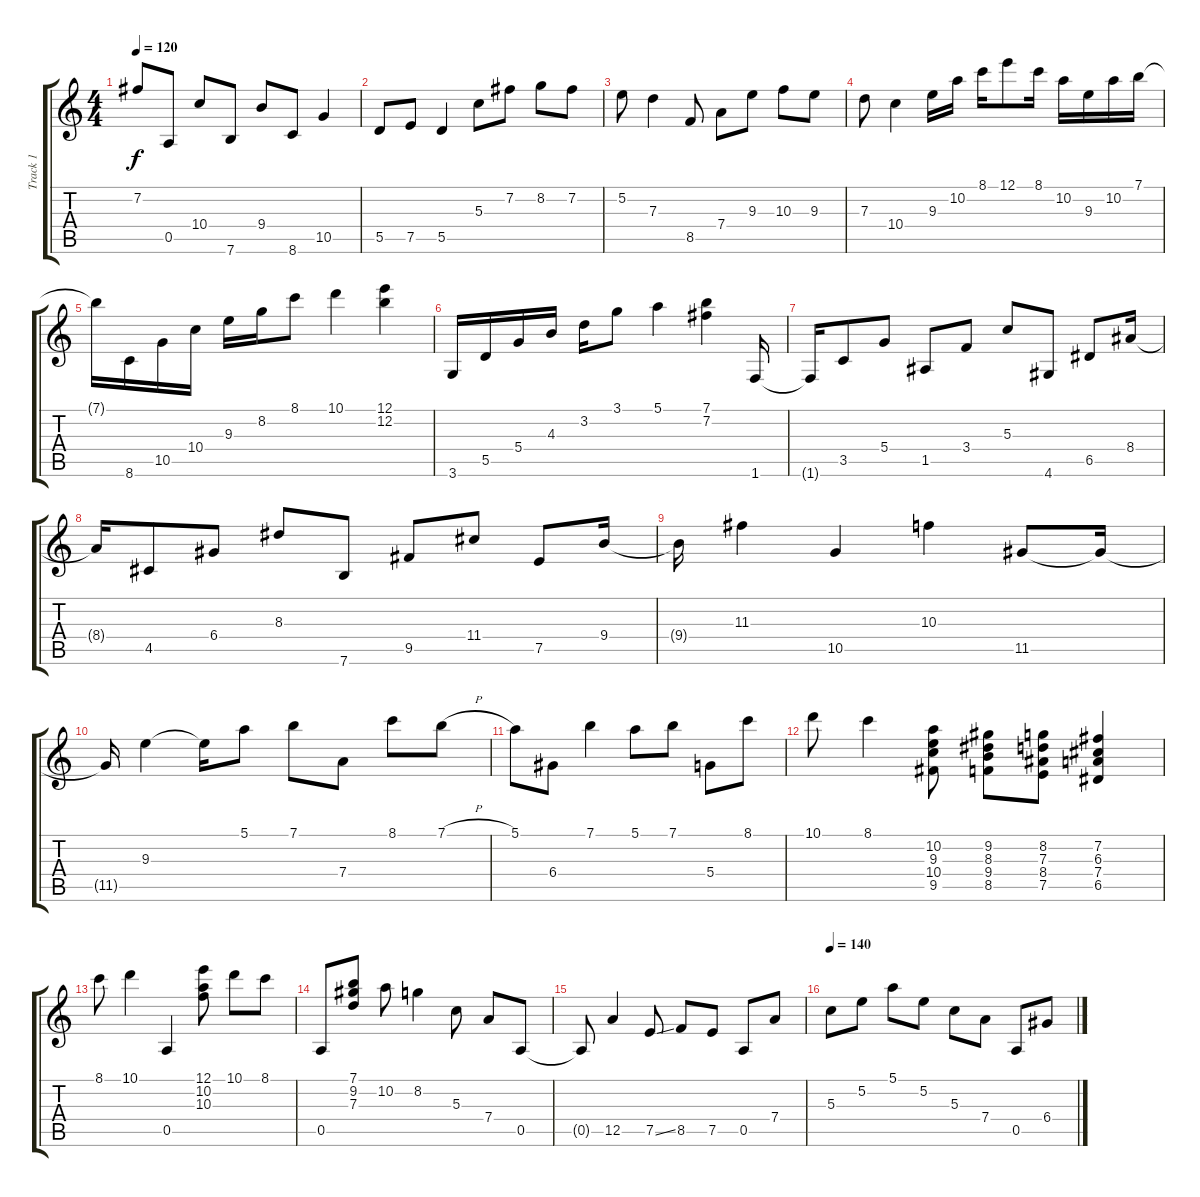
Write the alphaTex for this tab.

\track ("Track 1" "Track 1") {instrument acousticguitarnylon}
\staff {score tabs}
\tuning (E4 B3 G3 D3 A2 E2) {hide}
\ts (4 4)
\tempo 120
\clef g2
\ks c
7.2{t}.8{dy f} 0.5.8 10.4.8 7.6.8 9.4.8 8.6.8 10.5.4 |
5.5.8 7.5.8 5.5.4 5.3.8 7.2.8 8.2.8 7.2.8 |
5.2.8 7.3.4 8.5.8 7.4.8 9.3.8 10.3.8 9.3.8 |
7.3.8 10.4.4 9.3.16 10.2.16 8.1.16 12.1.8 8.1.16 10.2.16 9.3.16 10.2.16 7.1.16 |
7.1{t}.16 8.6.16 10.5.16 10.4.16 9.3.16 8.2.16 8.1.8 10.1.4 (12.1 12.2).4 |
3.6.16 5.5.16 5.4.16 4.3.16 3.2.16 3.1.8 5.1.4 (7.1 7.2).4 1.6.16 |
1.6{t}.16 3.5.8 5.4.8 1.5.8 3.4.8 5.3.8 4.6.8 6.5.8 8.4.16 |
8.4{t}.16 4.5.8 6.4.8 8.3.8 7.6.8 9.5.8 11.4.8 7.5.8 9.4.16 |
9.4{t}.16 11.3.4 10.5.4 10.3.4 11.5.8 11.5{t}.16 |
11.5{t}.16 9.3.4 9.3{t}.16 5.1.8 7.1.8 7.4.8 8.1.8 7.1{h}.8 |
5.1.8 6.4.8 7.1.4 5.1.8 7.1.8 5.4.8 8.1.8 |
10.1.8 8.1.4 (10.2 9.3 10.4 9.5).8 (9.2 8.3 9.4 8.5).8 (8.2 7.3 8.4 7.5).8 (7.2 6.3 7.4 6.5).4 |
8.1.8 10.1.4 0.5.4 (12.1 10.2 10.3).8 10.1.8 8.1.8 |
0.5.8 (7.1 9.2 7.3).8 10.2.8 8.2.4 5.3.8 7.4.8 0.5.8 |
0.5{t}.8 12.5.4 7.5{ss}.8 8.5.8 7.5.8 0.5.8 7.4.8 |
\tempo 140
5.3.8{instrument acousticguitarnylon} 5.2.8 5.1.8 5.2.8 5.3.8 7.4.8 0.5.8 6.4.8
